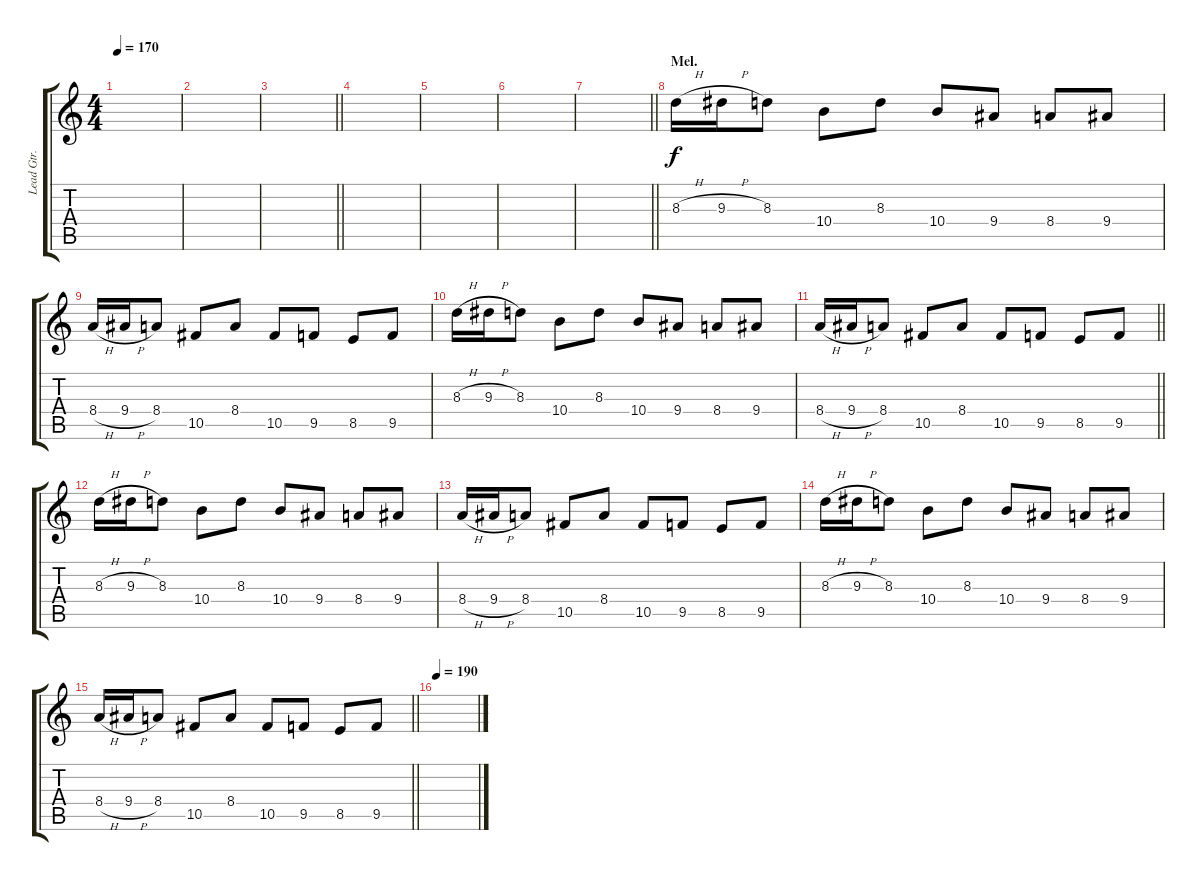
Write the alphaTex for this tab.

\track ("Lead Gtr." "Lead Gtr.") {instrument distortionguitar}
\staff {score tabs}
\tuning (Eb4 Bb3 Gb3 Db3 Ab2 Eb2) {hide}
\ts (4 4)
\tempo 170
\clef g2
\ks c
|
|
\barLineRight lightlight
|
|
|
|
\barLineRight lightlight
|
\section ("" "Mel.")
8.3{h}.16 9.3{h}.16 8.3.8 10.4.8 8.3.8 10.4.8 9.4.8 8.4.8 9.4.8 |
8.4{h}.16 9.4{h}.16 8.4.8 10.5.8 8.4.8 10.5.8 9.5.8 8.5.8 9.5.8 |
8.3{h}.16 9.3{h}.16 8.3.8 10.4.8 8.3.8 10.4.8 9.4.8 8.4.8 9.4.8 |
\barLineRight lightlight
8.4{h}.16 9.4{h}.16 8.4.8 10.5.8 8.4.8 10.5.8 9.5.8 8.5.8 9.5.8 |
8.3{h}.16 9.3{h}.16 8.3.8 10.4.8 8.3.8 10.4.8 9.4.8 8.4.8 9.4.8 |
8.4{h}.16 9.4{h}.16 8.4.8 10.5.8 8.4.8 10.5.8 9.5.8 8.5.8 9.5.8 |
8.3{h}.16 9.3{h}.16 8.3.8 10.4.8 8.3.8 10.4.8 9.4.8 8.4.8 9.4.8 |
\barLineRight lightlight
8.4{h}.16 9.4{h}.16 8.4.8 10.5.8 8.4.8 10.5.8 9.5.8 8.5.8 9.5.8 |
\tempo 190
